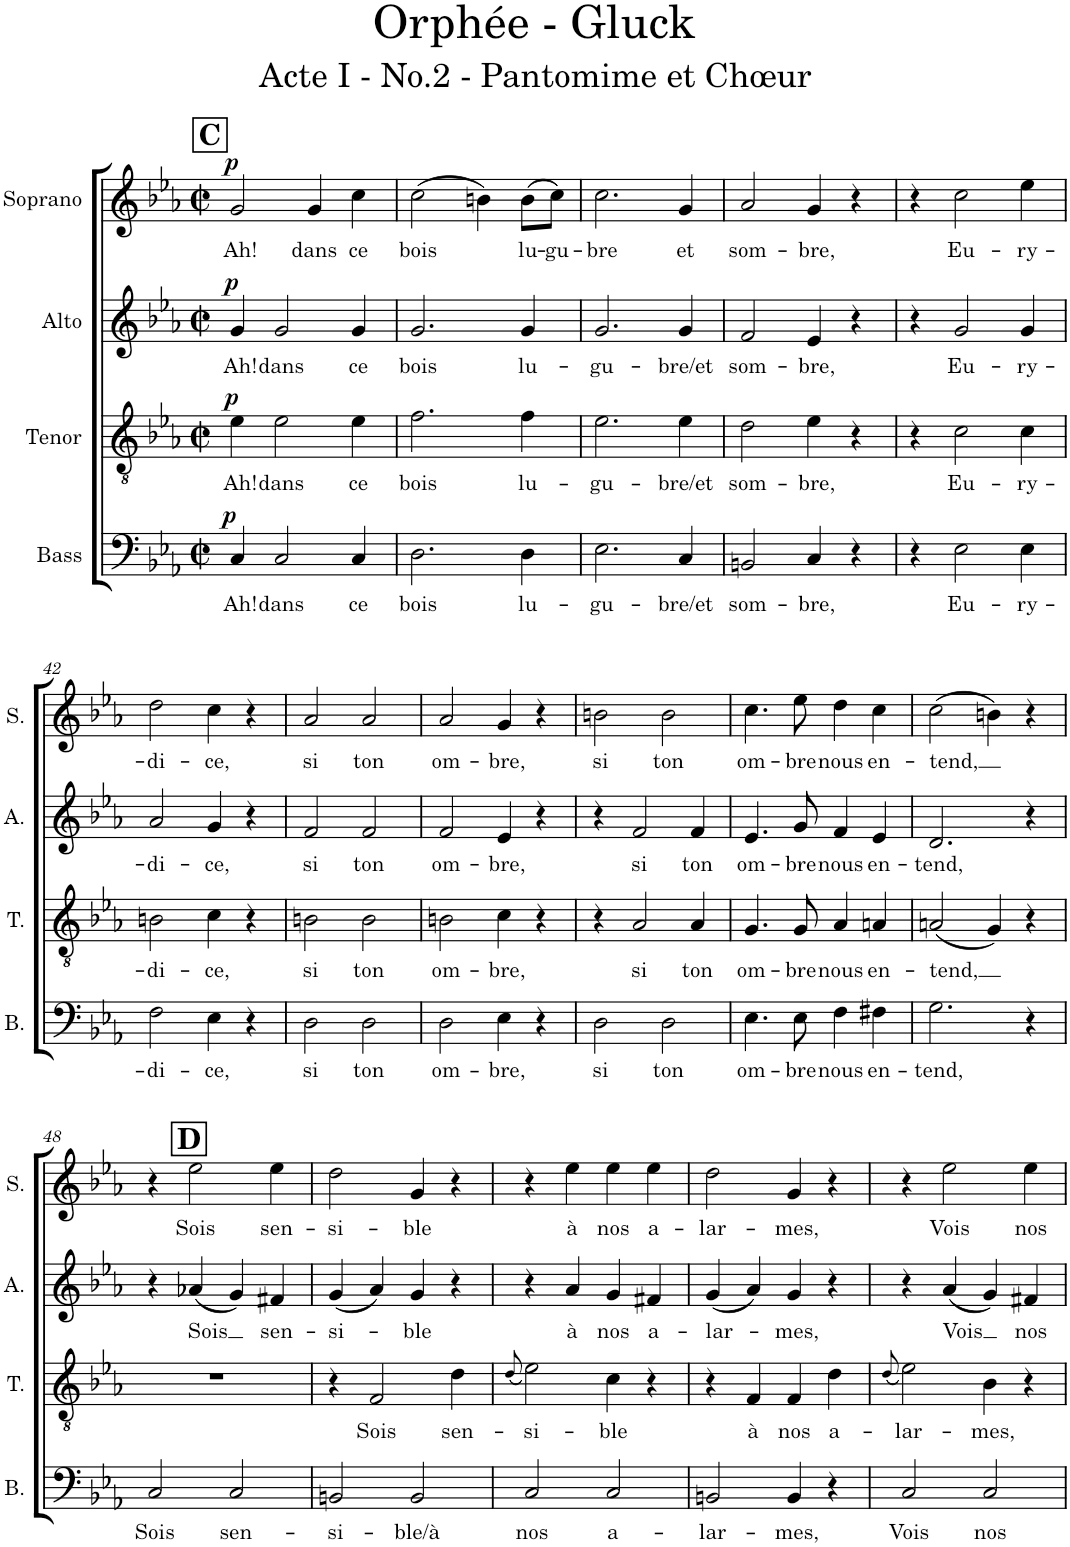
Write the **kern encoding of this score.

**kern	**text	**dynam	**kern	**text	**dynam	**kern	**text	**dynam	**kern	**text	**dynam
*part4	*part4	*part4	*part3	*part3	*part3	*part2	*part2	*part2	*part1	*part1	*part1
*staff4	*staff4	*staff4	*staff3	*staff3	*staff3	*staff2	*staff2	*staff2	*staff1	*staff1	*staff1
*I"Bass	*	*	*I"Tenor	*	*	*I"Alto	*	*	*I"Soprano	*	*
*I'B.	*	*	*I'T.	*	*	*I'A.	*	*	*I'S.	*	*
*clefF4	*	*	*clefGv2	*	*	*clefG2	*	*	*clefG2	*	*
*k[b-e-a-]	*	*	*k[b-e-a-]	*	*	*k[b-e-a-]	*	*	*k[b-e-a-]	*	*
*M2/2	*	*	*M2/2	*	*	*M2/2	*	*	*M2/2	*	*
*met(c|)	*	*	*met(c|)	*	*	*met(c|)	*	*	*met(c|)	*	*
!!LO:REH:place=s1:a:B:cj:fs=14:t=C
=37	=37	=37	=37	=37	=37	=37	=37	=37	=37	=37	=37
!	!LO:LY:b	!LO:DY:a	!	!LO:LY:b	!LO:DY:a	!	!LO:LY:b	!LO:DY:a	!	!LO:LY:b	!LO:DY:a
4C/	Ah!	p	4e-\	Ah!	p	4g/	Ah!	p	2g/	Ah!	p
!	!LO:LY:b	!	!	!LO:LY:b	!	!	!LO:LY:b	!	!	!	!
2C/	dans	.	2e-\	dans	.	2g/	dans	.	.	.	.
!	!	!	!	!	!	!	!	!	!	!LO:LY:b	!
.	.	.	.	.	.	.	.	.	4g/	dans	.
!	!LO:LY:b	!	!	!LO:LY:b	!	!	!LO:LY:b	!	!	!LO:LY:b	!
4C/	ce	.	4e-\	ce	.	4g/	ce	.	4cc\	ce	.
=38	=38	=38	=38	=38	=38	=38	=38	=38	=38	=38	=38
!	!LO:LY:b	!	!	!LO:LY:b	!	!	!LO:LY:b	!	!	!LO:LY:b	!
2.D\	bois	.	2.f\	bois	.	2.g/	bois	.	(2cc\	bois	.
.	.	.	.	.	.	.	.	.	4bn\)	.	.
!	!LO:LY:b	!	!	!LO:LY:b	!	!	!LO:LY:b	!	!	!LO:LY:b	!
4D\	lu-	.	4f\	lu-	.	4g/	lu-	.	(8b\L	lu-	.
!	!	!	!	!	!	!	!	!	!	!LO:LY:b	!
.	.	.	.	.	.	.	.	.	8cc\J)	-gu-	.
=39	=39	=39	=39	=39	=39	=39	=39	=39	=39	=39	=39
!	!LO:LY:b	!	!	!LO:LY:b	!	!	!LO:LY:b	!	!	!LO:LY:b	!
2.E-\	-gu-	.	2.e-\	-gu-	.	2.g/	-gu-	.	2.cc\	-bre	.
!	!LO:LY:b	!	!	!LO:LY:b	!	!	!LO:LY:b	!	!	!LO:LY:b	!
4C/	-bre/et	.	4e-\	-bre/et	.	4g/	-bre/et	.	4g/	et	.
=40	=40	=40	=40	=40	=40	=40	=40	=40	=40	=40	=40
!	!LO:LY:b	!	!	!LO:LY:b	!	!	!LO:LY:b	!	!	!LO:LY:b	!
2BBn/	som-	.	2d\	som-	.	2f/	som-	.	2a-/	som-	.
!	!LO:LY:b	!	!	!LO:LY:b	!	!	!LO:LY:b	!	!	!LO:LY:b	!
4C/	-bre,	.	4e-\	-bre,	.	4e-/	-bre,	.	4g/	-bre,	.
4r	.	.	4r	.	.	4r	.	.	4r	.	.
=41	=41	=41	=41	=41	=41	=41	=41	=41	=41	=41	=41
4r	.	.	4r	.	.	4r	.	.	4r	.	.
!	!LO:LY:b	!	!	!LO:LY:b	!	!	!LO:LY:b	!	!	!LO:LY:b	!
2E-\	Eu-	.	2c\	Eu-	.	2g/	Eu-	.	2cc\	Eu-	.
!	!LO:LY:b	!	!	!LO:LY:b	!	!	!LO:LY:b	!	!	!LO:LY:b	!
4E-\	-ry-	.	4c\	-ry-	.	4g/	-ry-	.	4ee-\	-ry-	.
!!LO:LB:g=z
=42	=42	=42	=42	=42	=42	=42	=42	=42	=42	=42	=42
!	!LO:LY:b	!	!	!LO:LY:b	!	!	!LO:LY:b	!	!	!LO:LY:b	!
2F\	-di-	.	2Bn\	-di-	.	2a-/	-di-	.	2dd\	-di-	.
!	!LO:LY:b	!	!	!LO:LY:b	!	!	!LO:LY:b	!	!	!LO:LY:b	!
4E-\	-ce,	.	4c\	-ce,	.	4g/	-ce,	.	4cc\	-ce,	.
4r	.	.	4r	.	.	4r	.	.	4r	.	.
=43	=43	=43	=43	=43	=43	=43	=43	=43	=43	=43	=43
!	!LO:LY:b	!	!	!LO:LY:b	!	!	!LO:LY:b	!	!	!LO:LY:b	!
2D\	si	.	2Bn\	si	.	2f/	si	.	2a-/	si	.
!	!LO:LY:b	!	!	!LO:LY:b	!	!	!LO:LY:b	!	!	!LO:LY:b	!
2D\	ton	.	2B\	ton	.	2f/	ton	.	2a-/	ton	.
=44	=44	=44	=44	=44	=44	=44	=44	=44	=44	=44	=44
!	!LO:LY:b	!	!	!LO:LY:b	!	!	!LO:LY:b	!	!	!LO:LY:b	!
2D\	om-	.	2Bn\	om-	.	2f/	om-	.	2a-/	om-	.
!	!LO:LY:b	!	!	!LO:LY:b	!	!	!LO:LY:b	!	!	!LO:LY:b	!
4E-\	-bre,	.	4c\	-bre,	.	4e-/	-bre,	.	4g/	-bre,	.
4r	.	.	4r	.	.	4r	.	.	4r	.	.
=45	=45	=45	=45	=45	=45	=45	=45	=45	=45	=45	=45
!	!LO:LY:b	!	!	!	!	!	!	!	!	!LO:LY:b	!
2D\	si	.	4r	.	.	4r	.	.	2bn\	si	.
!	!	!	!	!LO:LY:b	!	!	!LO:LY:b	!	!	!	!
.	.	.	2A-/	si	.	2f/	si	.	.	.	.
!	!LO:LY:b	!	!	!	!	!	!	!	!	!LO:LY:b	!
2D\	ton	.	.	.	.	.	.	.	2b\	ton	.
!	!	!	!	!LO:LY:b	!	!	!LO:LY:b	!	!	!	!
.	.	.	4A-/	ton	.	4f/	ton	.	.	.	.
=46	=46	=46	=46	=46	=46	=46	=46	=46	=46	=46	=46
!	!LO:LY:b	!	!	!LO:LY:b	!	!	!LO:LY:b	!	!	!LO:LY:b	!
4.E-\	om-	.	4.G/	om-	.	4.e-/	om-	.	4.cc\	om-	.
!	!LO:LY:b	!	!	!LO:LY:b	!	!	!LO:LY:b	!	!	!LO:LY:b	!
8E-\	-bre	.	8G/	-bre	.	8g/	-bre	.	8ee-\	-bre	.
!	!LO:LY:b	!	!	!LO:LY:b	!	!	!LO:LY:b	!	!	!LO:LY:b	!
4F\	nous	.	4A-/	nous	.	4f/	nous	.	4dd\	nous	.
!	!LO:LY:b	!	!	!LO:LY:b	!	!	!LO:LY:b	!	!	!LO:LY:b	!
4F#X\	en-	.	4An/	en-	.	4e-/	en-	.	4cc\	en-	.
=47	=47	=47	=47	=47	=47	=47	=47	=47	=47	=47	=47
!	!LO:LY:b	!	!	!LO:LY:b	!	!	!LO:LY:b	!	!	!LO:LY:b	!
2.G\	-tend,	.	(2An/	-tend,	.	2.d/	-tend,	.	(2cc\	-tend,	.
.	.	.	4G/)	.	.	.	.	.	4bn\)	.	.
4r	.	.	4r	.	.	4r	.	.	4r	.	.
!!LO:LB:g=z
!!LO:REH:place=s1:a:B:cj:fs=14:t=D:qo=1
=48	=48	=48	=48	=48	=48	=48	=48	=48	=48	=48	=48
!	!LO:LY:b	!	!	!	!	!	!	!	!	!	!
2C/	Sois	.	1r	.	.	4r	.	.	4r	.	.
!	!	!	!	!	!	!	!LO:LY:b	!	!	!LO:LY:b	!
.	.	.	.	.	.	(4a-X/	Sois	.	2ee-\	Sois	.
!	!LO:LY:b	!	!	!	!	!	!	!	!	!	!
2C/	sen-	.	.	.	.	4g/)	.	.	.	.	.
!	!	!	!	!	!	!	!LO:LY:b	!	!	!LO:LY:b	!
.	.	.	.	.	.	4f#X/	sen-	.	4ee-\	sen-	.
=49	=49	=49	=49	=49	=49	=49	=49	=49	=49	=49	=49
!	!LO:LY:b	!	!	!	!	!	!LO:LY:b	!	!	!LO:LY:b	!
2BBn/	-si-	.	4r	.	.	(4g/	-si-	.	2dd\	-si-	.
!	!	!	!	!LO:LY:b	!	!	!	!	!	!	!
.	.	.	2F/	Sois	.	4a-/)	.	.	.	.	.
!	!LO:LY:b	!	!	!	!	!	!LO:LY:b	!	!	!LO:LY:b	!
2BB/	-ble/à	.	.	.	.	4g/	-ble	.	4g/	-ble	.
!	!	!	!	!LO:LY:b	!	!	!	!	!	!	!
.	.	.	4d\	sen-	.	4r	.	.	4r	.	.
=50	=50	=50	=50	=50	=50	=50	=50	=50	=50	=50	=50
.	.	.	(8qd/	.	.	.	.	.	.	.	.
!	!LO:LY:b	!	!	!LO:LY:b	!	!	!	!	!	!	!
2C/	nos	.	2e-\)	-si-	.	4r	.	.	4r	.	.
!	!	!	!	!	!	!	!LO:LY:b	!	!	!LO:LY:b	!
.	.	.	.	.	.	4a-/	à	.	4ee-\	à	.
!	!LO:LY:b	!	!	!LO:LY:b	!	!	!LO:LY:b	!	!	!LO:LY:b	!
2C/	a-	.	4c\	-ble	.	4g/	nos	.	4ee-\	nos	.
!	!	!	!	!	!	!	!LO:LY:b	!	!	!LO:LY:b	!
.	.	.	4r	.	.	4f#X/	a-	.	4ee-\	a-	.
=51	=51	=51	=51	=51	=51	=51	=51	=51	=51	=51	=51
!	!LO:LY:b	!	!	!	!	!	!LO:LY:b	!	!	!LO:LY:b	!
2BBn/	-lar-	.	4r	.	.	(4g/	-lar-	.	2dd\	-lar-	.
!	!	!	!	!LO:LY:b	!	!	!	!	!	!	!
.	.	.	4F/	à	.	4a-/)	.	.	.	.	.
!	!LO:LY:b	!	!	!LO:LY:b	!	!	!LO:LY:b	!	!	!LO:LY:b	!
4BB/	-mes,	.	4F/	nos	.	4g/	-mes,	.	4g/	-mes,	.
!	!	!	!	!LO:LY:b	!	!	!	!	!	!	!
4r	.	.	4d\	a-	.	4r	.	.	4r	.	.
=52	=52	=52	=52	=52	=52	=52	=52	=52	=52	=52	=52
.	.	.	(8qd/	.	.	.	.	.	.	.	.
!	!LO:LY:b	!	!	!LO:LY:b	!	!	!	!	!	!	!
2C/	Vois	.	2e-\)	-lar-	.	4r	.	.	4r	.	.
!	!	!	!	!	!	!	!LO:LY:b	!	!	!LO:LY:b	!
.	.	.	.	.	.	(4a-/	Vois	.	2ee-\	Vois	.
!	!LO:LY:b	!	!	!LO:LY:b	!	!	!	!	!	!	!
2C/	nos	.	4B-\	-mes,	.	4g/)	.	.	.	.	.
!	!	!	!	!	!	!	!LO:LY:b	!	!	!LO:LY:b	!
.	.	.	4r	.	.	4f#X/	nos	.	4ee-\	nos	.
=	=	=	=	=	=	=	=	=	=	=	=
*-	*-	*-	*-	*-	*-	*-	*-	*-	*-	*-	*-
